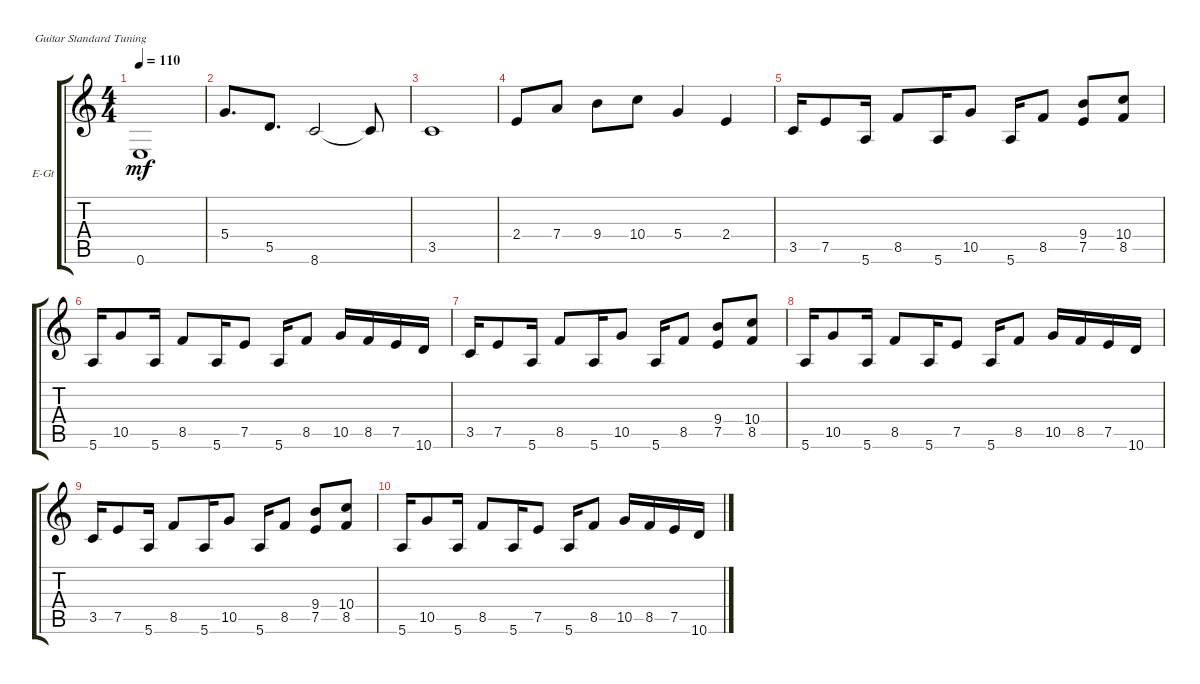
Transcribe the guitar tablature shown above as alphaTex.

\defaultSystemsLayout 4
\bracketExtendMode groupsimilarinstruments
\firstSystemTrackNameOrientation horizontal
\otherSystemsTrackNameOrientation horizontal
\track ("Electric Guitar" "E-Gt") {instrument distortionguitar}
\staff {score tabs}
\tuning (E4 B3 G3 D3 A2 E2)
\ts (4 4)
\tempo 110
\clef g2
\ks c
0.6.1{dy mf} |
5.4.8{d} 5.5.8{d} 8.6.2 8.6{t}.8 |
3.5.1 |
2.4.8 7.4.8 9.4.8 10.4.8 5.4.4 2.4.4 |
3.5.16 7.5.8 5.6.16 8.5.8 5.6.16 10.5.8 5.6.16 8.5.8 (9.4 7.5).8 (10.4 8.5).8 |
5.6.16 10.5.8 5.6.16 8.5.8 5.6.16 7.5.8 5.6.16 8.5.8 10.5.16 8.5.16 7.5.16 10.6.16 |
3.5.16 7.5.8 5.6.16 8.5.8 5.6.16 10.5.8 5.6.16 8.5.8 (9.4 7.5).8 (10.4 8.5).8 |
5.6.16 10.5.8 5.6.16 8.5.8 5.6.16 7.5.8 5.6.16 8.5.8 10.5.16 8.5.16 7.5.16 10.6.16 |
3.5.16 7.5.8 5.6.16 8.5.8 5.6.16 10.5.8 5.6.16 8.5.8 (9.4 7.5).8 (10.4 8.5).8 |
5.6.16 10.5.8 5.6.16 8.5.8 5.6.16 7.5.8 5.6.16 8.5.8 10.5.16 8.5.16 7.5.16 10.6.16
